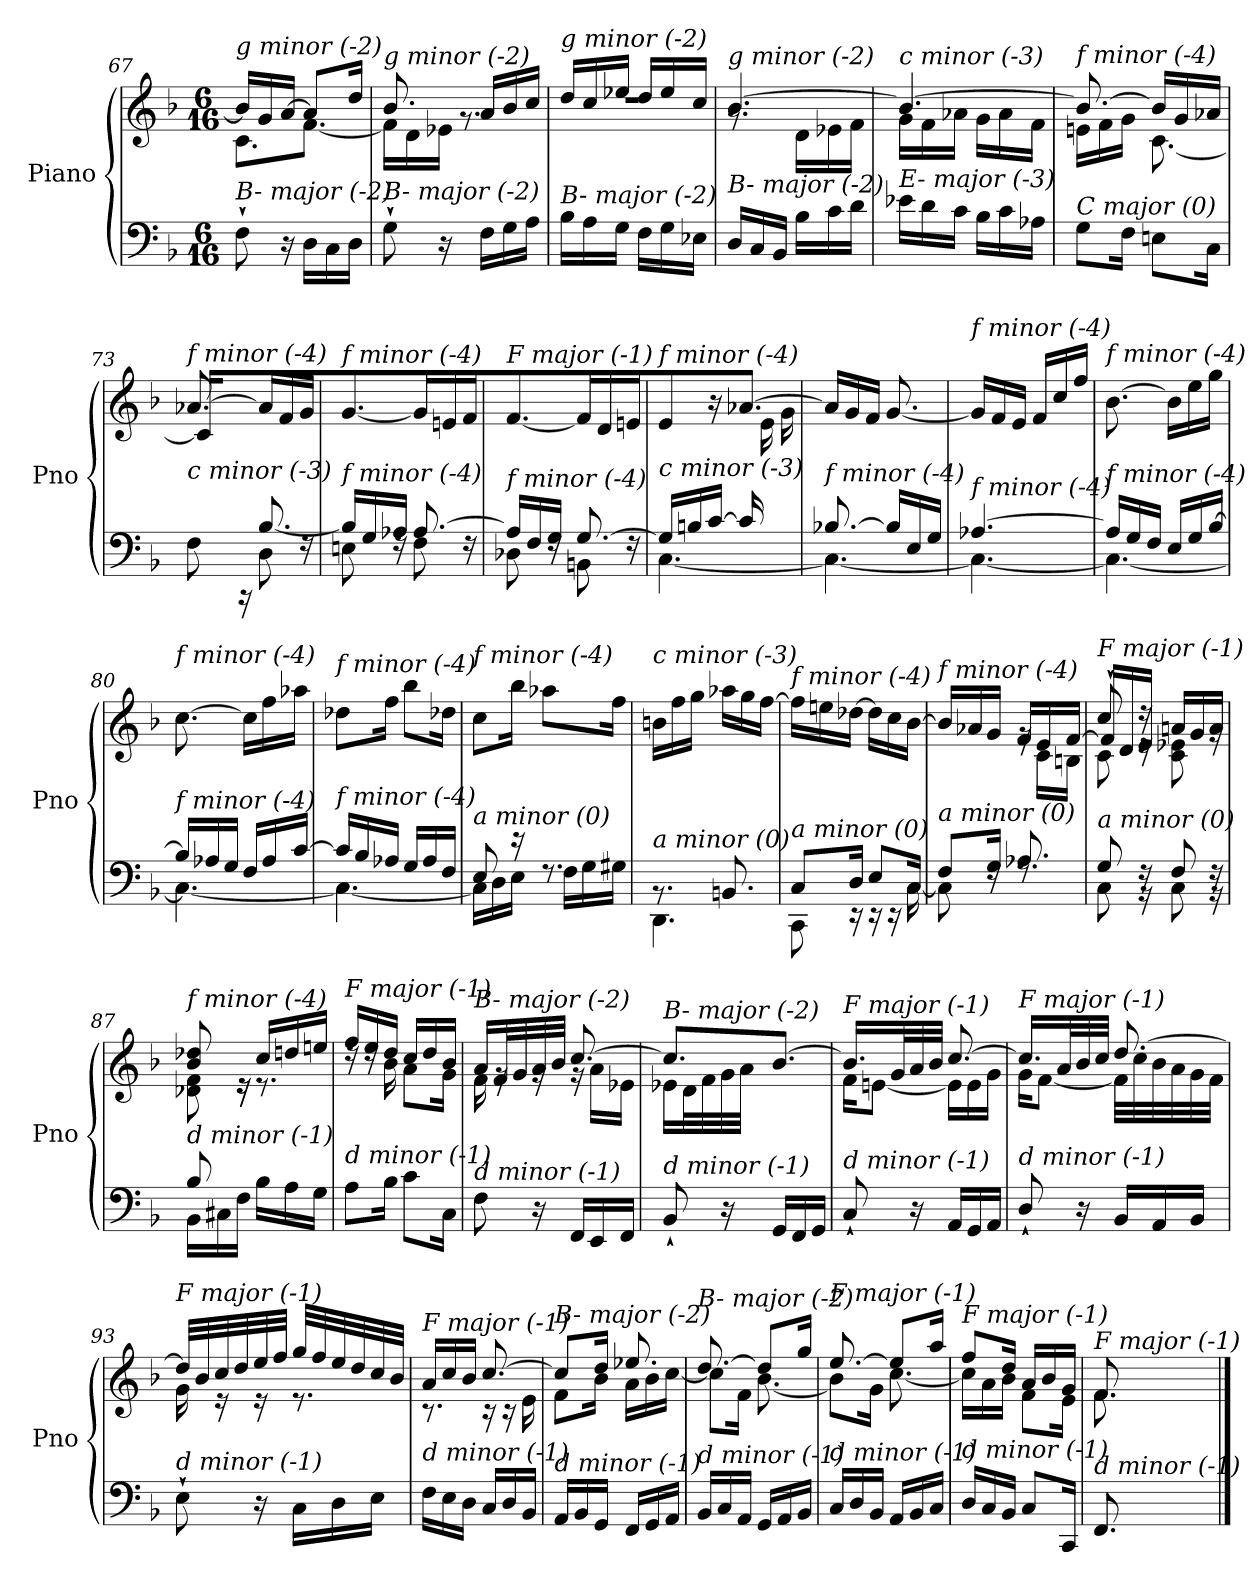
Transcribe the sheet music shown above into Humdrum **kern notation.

**kern	**kern
*part1	*part1
*staff2	*staff1
*I"Piano	*
*I'Pno	*
!!LO:PB:g=z
*clefF4	*clefG2
*k[b-]	*k[b-]
*M6/16	*M6/16
=67	=67
*	*^
!	!LO:TX:i:t=g minor (-2)	!
!LO:TX:i:t=B- major (-2)	!	!
8F`\	16b-/LL]	8.c\L
.	16g/	.
16r	[16a/JJ	.
16D\LL	8a/L]	[8.f\J
16C\	.	.
16D\JJ	16dd/Jk	.
=68	=68	=68
!	!LO:TX:i:t=g minor (-2)	!
!LO:TX:i:t=B- major (-2)	!	!
8G`\	8.b-/	16f\LL]
.	.	16d\
16r	.	16e-X\JJ
16F\LL	16a/LL	8.rg
16G\	16b-/	.
16A\JJ	16cc/JJ	.
=69	=69	=69
!	!LO:TX:i:t=g minor (-2)	!
!LO:TX:i:t=B- major (-2)	!	!
16B-\LL	16dd/LL	4.rdd
16A\	16cc/	.
16G\JJ	16ee-X/JJ	.
16F\LL	16dd/LL	.
16G\	16ee-/	.
16E-X\JJ	16cc/JJ	.
=70	=70	=70
!	!LO:TX:i:t=g minor (-2)	!
!LO:TX:i:t=B- major (-2)	!	!
16D/LL	[4.b-/	8.rg
16C/	.	.
16BB-/JJ	.	.
16B-\LL	.	16d\LL
16c\	.	16e-X\
16d\JJ	.	16f\JJ
=71	=71	=71
!	!LO:TX:i:t=c minor (-3)	!
!LO:TX:i:t=E- major (-3)	!	!
16e-X\LL	4.b-/_	16g\LL
16d\	.	16f\
16c\JJ	.	16a-X\JJ
16B-\LL	.	16g\LL
16c\	.	16a-\
16A-X\JJ	.	16f\JJ
=72	=72	=72
!	!LO:TX:i:t=f minor (-4)	!
!LO:TX:i:t=C major (0)	!	!
8G\L	8.b-/_	16en\LL
.	.	16f\
16F\Jk	.	16g\JJ
8En\L	16b-/LL]	[8.c\
.	16g/	.
16C\Jk	16a-X/JJ	.
!!LO:LB:g=z
=73	=73	=73
*^	*	*^
*	*^	*	*	*
!	!	!	!LO:TX:i:t=f minor (-4)	!	!
!LO:TX:i:t=c minor (-3)	!	!	!	!	!
16ryy	8F\	8.ryy	[8.a-X/	16c\LL]	8.ryy
16A-X/	.	.	.	8ryy	.
16B-/JJ	16rCC	.	.	.	.
8.ryy	[8.B-/	8D\	16a-/LL]	8.ryy	8.ryy
.	.	.	16f/	.	.
.	.	16rF	16g/JJ	.	.
*	*	*	*v	*v	*v
=74	=74	=74	=74
!	!	!	!LO:TX:i:t=f minor (-4)
!LO:TX:i:t=f minor (-4)	!	!	!
*	*v	*v	*
16B-/LL]	8En\	[8.g/
16G/	.	.
16A-X/JJ	16rF	.
[8.A-/	8F\	16g/LL]
.	.	16en/
.	16rF	16f/JJ
=75	=75	=75
!	!	!LO:TX:i:t=F major (-1)
!LO:TX:i:t=f minor (-4)	!	!
16A-/LL]	8D-X\	[8.f/
16F/	.	.
16G/JJ	16rF	.
[8.G/	8BBn\	16f/LL]
.	.	16d/
.	16rF	16en/JJ
=76	=76	=76
*	*	*^
!	!	!LO:TX:i:t=f minor (-4)	!
!LO:TX:i:t=c minor (-3)	!	!	!
16G/LL]	[4.C\	8e/	4ryy
16Bn/	.	.	.
[16c/JJ	.	16r	.
16c/LL]	.	[8.a-X/	.
8ryy	.	.	16e\
.	.	.	16g\JJ
=77	=77	=77	=77
!	!	!LO:TX:i:t=f minor (-4)	!
!LO:TX:i:t=f minor (-4)	!	!	!
*	*	*v	*v
[8.B-X/	4.C\_	16a-/LL]
.	.	16g/
.	.	16f/JJ
16B-/LL]	.	[8.g/
16E/	.	.
16G/JJ	.	.
=78	=78	=78
!	!	!LO:TX:i:t=f minor (-4)
!LO:TX:i:t=f minor (-4)	!	!
[4.A-X/	4.C\_	16g/LL]
.	.	16f/
.	.	16e/JJ
.	.	16f/LL
.	.	16cc/
.	.	16ff/JJ
!!LO:LB:g=z
=79	=79	=79
!	!	!LO:TX:i:t=f minor (-4)
!LO:TX:i:t=f minor (-4)	!	!
16A-/LL]	4.C\_	[8.b-\
16G/	.	.
16F/JJ	.	.
16E/LL	.	16b-\LL]
16G/	.	16ee\
[16B-/JJ	.	16gg\JJ
=80	=80	=80
!	!	!LO:TX:i:t=f minor (-4)
!LO:TX:i:t=f minor (-4)	!	!
16B-/LL]	4.C\_	[8.cc\
16A-X/	.	.
16G/JJ	.	.
16F/LL	.	16cc\LL]
16A-/	.	16ff\
[16c/JJ	.	16aa-X\JJ
=81	=81	=81
!	!	!LO:TX:i:t=f minor (-4)
!LO:TX:i:t=f minor (-4)	!	!
16c/LL]	4.C\_	8dd-X\L
16B-/	.	.
16A-X/JJ	.	16ff\Jk
16G/LL	.	8bb-\L
16A-/	.	.
16F/JJ	.	16dd-X\Jk
=82	=82	=82
!	!	!LO:TX:i:t=f minor (-4)
!LO:TX:i:t=a minor (0)	!	!
8E/	16C\LL]	8cc\L
.	16D\	.
16r	16E\JJ	16bb-\Jk
8.rF	16F\LL	8aa-X\L
.	16G\	.
.	16G#Xi\JJ	16ff\Jk
=83	=83	=83
!	!	!LO:TX:i:t=c minor (-3)
!LO:TX:i:t=a minor (0)	!	!
8.rBB	4.DD\	16bn\LL
.	.	16ff\
.	.	16gg\JJ
8.BBn/	.	16aa-X\LL
.	.	16gg\
.	.	[16ff\JJ
=84	=84	=84
!	!	!LO:TX:i:t=f minor (-4)
!LO:TX:i:t=a minor (0)	!	!
8C/L	8CC\	16ff\LL]
.	.	16een\
16D/Jk	16r	[16dd-X\JJ
8E/L	16r	16dd-\LL]
.	16r	16cc\
16C/Jk	[16C\	[16b-\JJ
!!LO:LB:g=z
=85	=85	=85
*	*^	*^
!	!	!	!LO:TX:i:t=f minor (-4)	!
!LO:TX:i:t=a minor (0)	!	!	!	!
8.ryy	8F/L	8C\]	16b-/LL]	8.ryy
.	.	.	16a-X/	.
.	16G/Jk	16rF	16g/JJ	.
8.ryy	8.A-Xj/	8.rF	16f/LL	16rg
.	.	.	16e/	16c\LL
.	.	.	[16f/JJ	16Bn\JJ
=86	=86	=86	=86	=86
*	*	*	*	*^
!	!	!	!LO:TX:i:t=F major (-1)	!	!
!LO:TX:i:t=a minor (0)	!	!	!	!	!
8.ryy	8G/	8C\	8cc`/	8c\	16f/LL]
.	.	.	.	.	16d/
.	16rBB	16rF	16rdd	16re	16e/JJ
8.ryy	8F/	8C\	16an/LL	8c\ 8e-X\	8.ryy
.	.	.	16g/	.	.
.	16rBB	16rF	16a/JJ	16rg	.
=87	=87	=87	=87	=87	=87
!	!	!	!LO:TX:i:t=f minor (-4)	!	!
!LO:TX:i:t=d minor (-1)	!	!	!	!	!
*	*v	*v	*	*	*
8B-/	16BB-\LL	8b-/ 8dd-X/	8d-X\ 8f\	8.ryy
.	16C#Xi\	.	.	.
16ryy	16F\JJ	16re	16r	.
16B-\LL	8.ryy	16cc/LL	8.r	8.ryy
16A\	.	16ddn/	.	.
16G\JJ	.	16een/JJ	.	.
*v	*v	*	*	*
*	*	*v	*v
=88	=88	=88
!	!LO:TX:i:t=F major (-1)	!
!LO:TX:i:t=d minor (-1)	!	!
8A\L	16ff/LL	16rdd
.	16ee/	16rdd
16B-\Jk	16dd/JJ	16b-\
8c\L	16cc/LL	8a\L
.	16dd/	.
16C\Jk	16b-/JJ	16g\Jk
=89	=89	=89
!	!LO:TX:i:t=B- major (-2)	!
!LO:TX:i:t=d minor (-1)	!	!
8F\	16a/LL	16f\
.	32f/L	16rg
.	32g/	.
16r	32a/	16rg
.	32b-/JJJ	.
16FF/LL	[8.cc/	16rg
16EE/	.	16a\LL
16FF/JJ	.	16e-X\JJ
=90	=90	=90
!	!LO:TX:i:t=B- major (-2)	!
!LO:TX:i:t=d minor (-1)	!	!
8BB-`/	8.cc/L]	16e-X\LL
.	.	32d\L
.	.	32f\
16r	.	32g\
.	.	32a\JJJ
16GG/LL	[8.b-/J	16b-\LLyy
16FF/	.	16d\
16GG/JJ	.	16f\JJ
!!LO:LB:g=z	!!
=91	=91	=91
!	!LO:TX:i:t=F major (-1)	!
!LO:TX:i:t=d minor (-1)	!	!
8C`/	16.b-/LL]	16f\KL
.	.	[8en\J
.	32g/L	.
16r	32a/	.
.	32b-/JJJ	.
16AA/LL	[8.cc/	16e\LL]
16GG/	.	16e\
16AA/JJ	.	16g\JJ
=92	=92	=92
!	!LO:TX:i:t=F major (-1)	!
!LO:TX:i:t=d minor (-1)	!	!
8D`/	16.cc/LL]	16g\KL
.	.	[8f\J
.	32a/L	.
16r	32b-/	.
.	32cc/JJJ	.
16BB-/LL	[8.dd/	32f\LLL]
.	.	32cc\
16AA/	.	32b-\
.	.	32a\
16BB-/JJ	.	32g\
.	.	32f\JJJ
=93	=93	=93
!	!LO:TX:i:t=F major (-1)	!
!LO:TX:i:t=d minor (-1)	!	!
8E`\	32dd/LLL]	16g\
.	32b-/	.
.	32cc/	16r
.	32dd/	.
16r	32ee/	16r
.	32ff/JJJ	.
16C\LL	32gg/LLL	8.r
.	32ff/	.
16D\	32ee/	.
.	32dd/	.
16E\JJ	32cc/	.
.	32b-/JJJ	.
=94	=94	=94
!	!LO:TX:i:t=F major (-1)	!
!LO:TX:i:t=d minor (-1)	!	!
16F\LL	16a/LL	8.r
16E\	16cc/	.
16D\JJ	16b-/JJ	.
16C/LL	[8.cc/	16r
16D/	.	16r
16BB-/JJ	.	16e\
!!LO:LB:g=z	!!
=95	=95	=95
!	!LO:TX:i:t=B- major (-2)	!
!LO:TX:i:t=d minor (-1)	!	!
16AA/LL	8cc/L]	8f\L
16BB-/	.	.
16GG/JJ	16dd/Jk	16b-\Jk
16FF/LL	8.ee-X/	16a\LL
16GG/	.	16b-\
16AA/JJ	.	[16cc\JJ
=96	=96	=96
!	!LO:TX:i:t=B- major (-2)	!
!LO:TX:i:t=d minor (-1)	!	!
16BB-/LL	[8.dd/	8cc\L]
16C/	.	.
16AA/JJ	.	16f\Jk
16GG/LL	8dd/L]	[8.b-\
16AA/	.	.
16BB-/JJ	16gg/Jk	.
=97	=97	=97
!	!LO:TX:i:t=F major (-1)	!
!LO:TX:i:t=d minor (-1)	!	!
16C/LL	[8.ee/	8b-\L]
16D/	.	.
16BB-/JJ	.	16g\Jk
16AA/LL	8ee/L]	[8.cc\
16BB-/	.	.
16C/JJ	16aa/Jk	.
=98	=98	=98
!	!LO:TX:i:t=F major (-1)	!
!LO:TX:i:t=d minor (-1)	!	!
16D/LL	8ff/L	16cc\LL]
16C/	.	16a\
16BB-/JJ	16dd/Jk	16b-\JJ
8C/L	16a/LL	8f\L
.	16b-/	.
16CC/Jk	16g/JJ	16e\Jk
=99	=99	=99
!	!LO:TX:i:t=F major (-1)	!
!LO:TX:i:t=d minor (-1)	!	!
8.FF/	8.f/	8.f\
*	*v	*v
==	==
*-	*-
